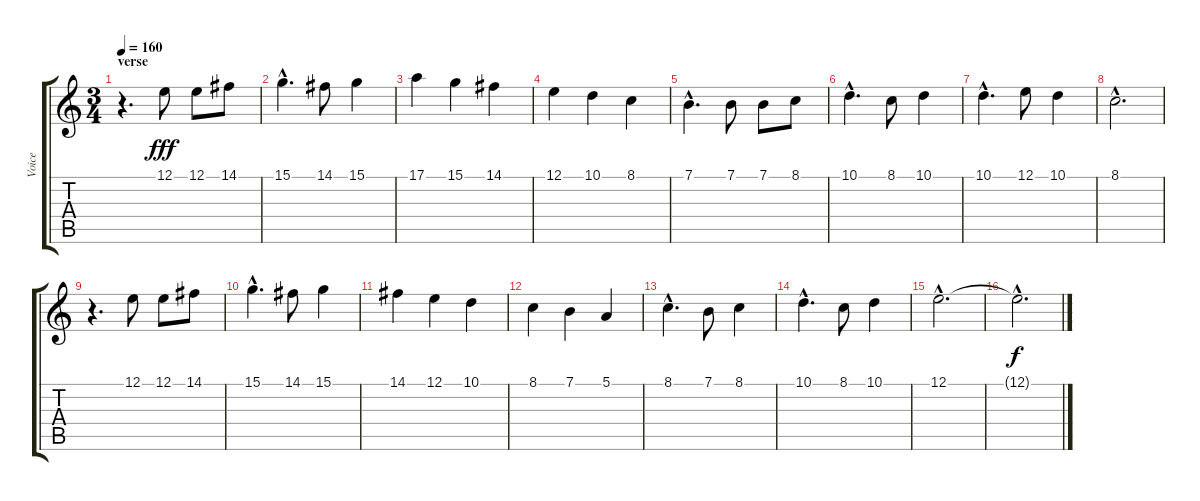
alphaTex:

\track ("Voice" "Voice") {instrument choiraahs}
\staff {score tabs}
\tuning (E4 B3 G3 D3 A2 E2) {hide}
\ts (3 4)
\section ("" "verse")
\tempo 160
\clef g2
\ks c
r.4{d dy fff} 12.1.8 12.1.8 14.1.8 |
15.1{hac}.4{d} 14.1.8 15.1.4 |
17.1.4 15.1.4 14.1.4 |
12.1.4 10.1.4 8.1.4 |
7.1{hac}.4{d} 7.1.8 7.1.8 8.1.8 |
10.1{hac}.4{d} 8.1.8 10.1.4 |
10.1{hac}.4{d} 12.1.8 10.1.4 |
8.1{hac}.2{d} |
r.4{d} 12.1.8 12.1.8 14.1.8 |
15.1{hac}.4{d} 14.1.8 15.1.4 |
14.1.4 12.1.4 10.1.4 |
8.1.4 7.1.4 5.1.4 |
8.1{hac}.4{d} 7.1.8 8.1.4 |
10.1{hac}.4{d} 8.1.8 10.1.4 |
12.1{hac}.2{d} |
12.1{hac t}.2{d dy f}
